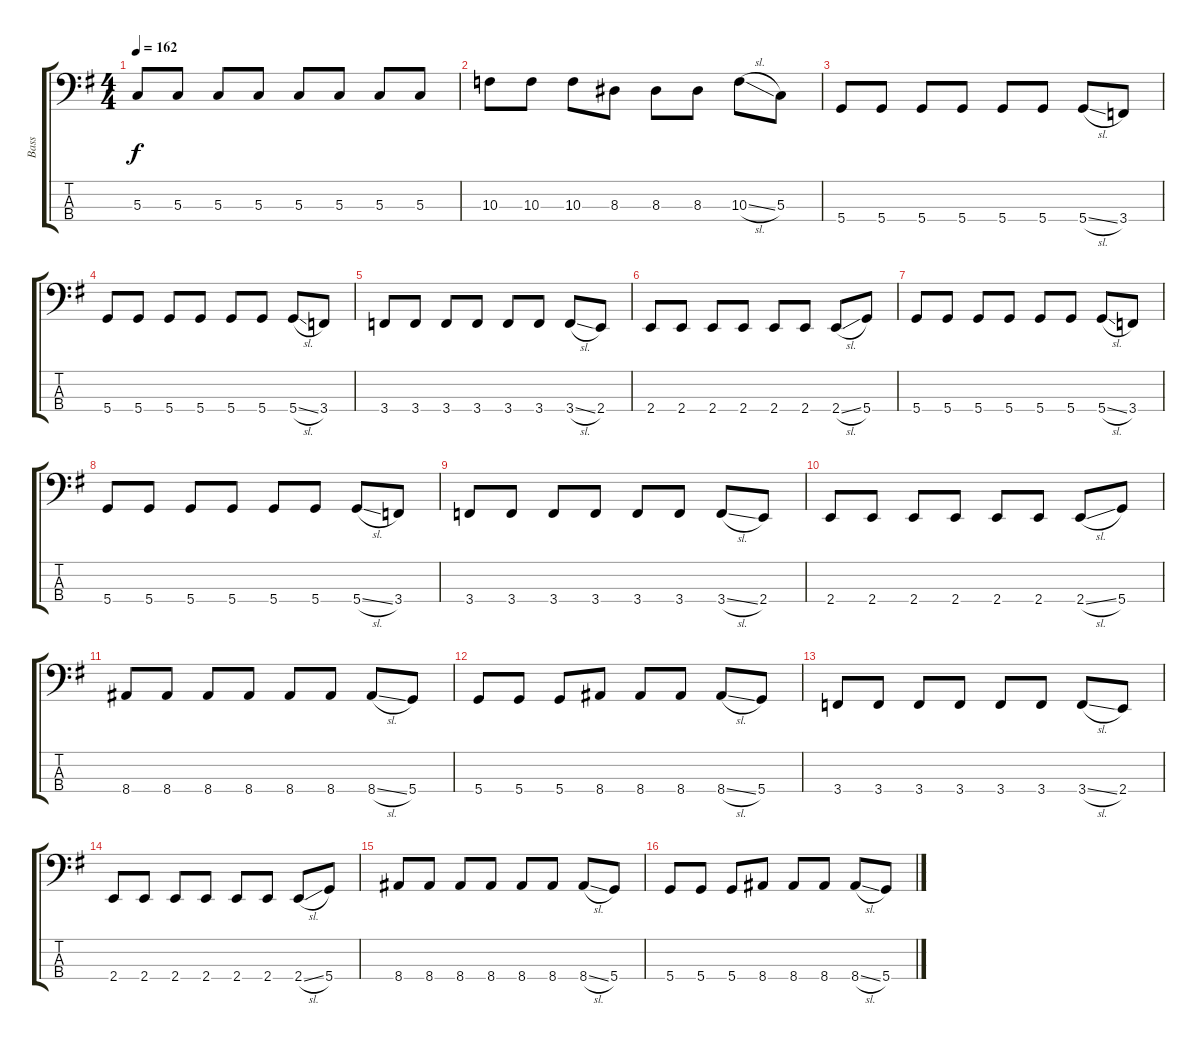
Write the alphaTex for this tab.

\track ("Bass" "Bass") {instrument electricbassfinger}
\staff {score tabs}
\tuning (F2 C2 G1 D1) {hide}
\ts (4 4)
\tempo 162
\clef f4
\ks g
5.3.8{dy f} 5.3.8 5.3.8 5.3.8 5.3.8 5.3.8 5.3.8 5.3.8 |
10.3.8 10.3.8 10.3.8 8.3.8 8.3.8 8.3.8 10.3{sl}.8 5.3.8 |
5.4.8 5.4.8 5.4.8 5.4.8 5.4.8 5.4.8 5.4{sl}.8 3.4.8 |
5.4.8 5.4.8 5.4.8 5.4.8 5.4.8 5.4.8 5.4{sl}.8 3.4.8 |
3.4.8 3.4.8 3.4.8 3.4.8 3.4.8 3.4.8 3.4{sl}.8 2.4.8 |
2.4.8 2.4.8 2.4.8 2.4.8 2.4.8 2.4.8 2.4{sl}.8 5.4.8 |
5.4.8 5.4.8 5.4.8 5.4.8 5.4.8 5.4.8 5.4{sl}.8 3.4.8 |
5.4.8 5.4.8 5.4.8 5.4.8 5.4.8 5.4.8 5.4{sl}.8 3.4.8 |
3.4.8 3.4.8 3.4.8 3.4.8 3.4.8 3.4.8 3.4{sl}.8 2.4.8 |
2.4.8 2.4.8 2.4.8 2.4.8 2.4.8 2.4.8 2.4{sl}.8 5.4.8 |
8.4.8 8.4.8 8.4.8 8.4.8 8.4.8 8.4.8 8.4{sl}.8 5.4.8 |
5.4.8 5.4.8 5.4.8 8.4.8 8.4.8 8.4.8 8.4{sl}.8 5.4.8 |
3.4.8 3.4.8 3.4.8 3.4.8 3.4.8 3.4.8 3.4{sl}.8 2.4.8 |
2.4.8 2.4.8 2.4.8 2.4.8 2.4.8 2.4.8 2.4{sl}.8 5.4.8 |
8.4.8 8.4.8 8.4.8 8.4.8 8.4.8 8.4.8 8.4{sl}.8 5.4.8 |
5.4.8 5.4.8 5.4.8 8.4.8 8.4.8 8.4.8 8.4{sl}.8 5.4.8
